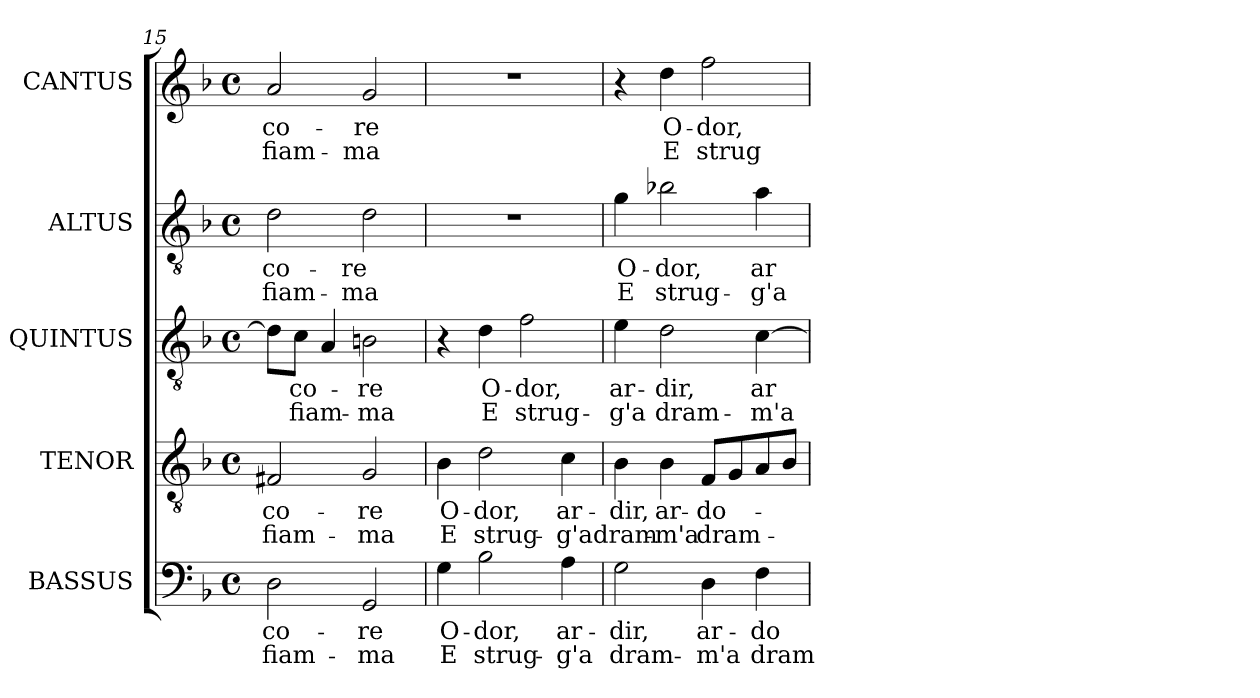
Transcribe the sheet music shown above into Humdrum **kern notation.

**kern	**text	**text	**kern	**text	**text	**kern	**text	**text	**kern	**text	**text	**kern	**text	**text
*part5	*part5	*part5	*part4	*part4	*part4	*part3	*part3	*part3	*part2	*part2	*part2	*part1	*part1	*part1
*staff5	*staff5	*staff5	*staff4	*staff4	*staff4	*staff3	*staff3	*staff3	*staff2	*staff2	*staff2	*staff1	*staff1	*staff1
*I"BASSUS	*	*	*I"TENOR	*	*	*I"QUINTUS	*	*	*I"ALTUS	*	*	*I"CANTUS	*	*
*I'B	*	*	*I'T	*	*	*	*	*	*I'A.	*	*	*I'S	*	*
*clefF4	*	*	*clefGv2	*	*	*clefGv2	*	*	*clefGv2	*	*	*clefG2	*	*
*	*	*	*ITrd7c12	*	*	*ITrd7c12	*	*	*ITrd7c12	*	*	*	*	*
*k[b-]	*	*	*k[b-]	*	*	*k[b-]	*	*	*k[b-]	*	*	*k[b-]	*	*
*F:	*	*	*F:	*	*	*F:	*	*	*F:	*	*	*F:	*	*
*M4/4	*	*	*M4/4	*	*	*M4/4	*	*	*M4/4	*	*	*M4/4	*	*
*met(c)	*	*	*met(c)	*	*	*met(c)	*	*	*met(c)	*	*	*met(c)	*	*
=15	=15	=15	=15	=15	=15	=15	=15	=15	=15	=15	=15	=15	=15	=15
!	!LO:LY:b:color=#000000	!LO:LY:b:color=#000000	!	!	!	!	!	!	!	!	!	!	!	!
!	!	!	!	!LO:LY:b:color=#000000	!LO:LY:b:color=#000000	!	!	!	!	!	!	!	!	!
!	!	!	!	!	!	!	!	!	!	!LO:LY:b:color=#000000	!LO:LY:b:color=#000000	!	!	!
!	!	!	!	!	!	!	!	!	!	!	!	!	!LO:LY:b:color=#000000	!LO:LY:b:color=#000000
2Di\	co-	fiam-	2FF#Xi/	co-	fiam-	8Di\L]	.	.	2Di\	co-	fiam-	2ai/	co-	fiam-
!	!	!	!	!	!	!	!LO:LY:b:color=#000000	!LO:LY:b:color=#000000	!	!	!	!	!	!
.	.	.	.	.	.	8Ci\J	co-	fiam-	.	.	.	.	.	.
.	.	.	.	.	.	4AAi/	.	.	.	.	.	.	.	.
!	!LO:LY:b:color=#000000	!LO:LY:b:color=#000000	!	!	!	!	!	!	!	!	!	!	!	!
!	!	!	!	!LO:LY:b:color=#000000	!LO:LY:b:color=#000000	!	!	!	!	!	!	!	!	!
!	!	!	!	!	!	!	!LO:LY:b:color=#000000	!LO:LY:b:color=#000000	!	!	!	!	!	!
!	!	!	!	!	!	!	!	!	!	!LO:LY:b:color=#000000	!LO:LY:b:color=#000000	!	!	!
!	!	!	!	!	!	!	!	!	!	!	!	!	!LO:LY:b:color=#000000	!LO:LY:b:color=#000000
2GGi/	-re	-ma	2GGi/	-re	-ma	2BBni\	-re	-ma	2Di\	-re	-ma	2gi/	-re	-ma
!!LO:LB:g=z
=16	=16	=16	=16	=16	=16	=16	=16	=16	=16	=16	=16	=16	=16	=16
!	!LO:LY:b:color=#000000	!LO:LY:b:color=#000000	!	!	!	!	!	!	!	!	!	!	!	!
!	!	!	!	!LO:LY:b:color=#000000	!LO:LY:b:color=#000000	!	!	!	!	!	!	!	!	!
4Gi\	O-	E	4BB-i\	O-	E	4r	.	.	1r	.	.	1r	.	.
!	!LO:LY:b:color=#000000	!LO:LY:b:color=#000000	!	!	!	!	!	!	!	!	!	!	!	!
!	!	!	!	!LO:LY:b:color=#000000	!LO:LY:b:color=#000000	!	!	!	!	!	!	!	!	!
!	!	!	!	!	!	!	!LO:LY:b:color=#000000	!LO:LY:b:color=#000000	!	!	!	!	!	!
2B-i\	-dor,	strug-	2Di\	-dor,	strug-	4Di\	O-	E	.	.	.	.	.	.
!	!	!	!	!	!	!	!LO:LY:b:color=#000000	!LO:LY:b:color=#000000	!	!	!	!	!	!
.	.	.	.	.	.	2Fi\	-dor,	strug-	.	.	.	.	.	.
!	!LO:LY:b:color=#000000	!LO:LY:b:color=#000000	!	!	!	!	!	!	!	!	!	!	!	!
!	!	!	!	!LO:LY:b:color=#000000	!LO:LY:b:color=#000000	!	!	!	!	!	!	!	!	!
4Ai\	ar-	-g'a	4Ci\	ar-	-g'a	.	.	.	.	.	.	.	.	.
=17	=17	=17	=17	=17	=17	=17	=17	=17	=17	=17	=17	=17	=17	=17
!	!LO:LY:b:color=#000000	!LO:LY:b:color=#000000	!	!	!	!	!	!	!	!	!	!	!	!
!	!	!	!	!LO:LY:b:color=#000000	!LO:LY:b:color=#000000	!	!	!	!	!	!	!	!	!
!	!	!	!	!	!	!	!LO:LY:b:color=#000000	!LO:LY:b:color=#000000	!	!	!	!	!	!
!	!	!	!	!	!	!	!	!	!	!LO:LY:b:color=#000000	!LO:LY:b:color=#000000	!	!	!
2Gi\	-dir,	dram-	4BB-i\	-dir,	dram-	4Ei\	ar-	-g'a	4Gi\	O-	E	4r	.	.
!	!	!	!	!LO:LY:b:color=#000000	!LO:LY:b:color=#000000	!	!	!	!	!	!	!	!	!
!	!	!	!	!	!	!	!LO:LY:b:color=#000000	!LO:LY:b:color=#000000	!	!	!	!	!	!
!	!	!	!	!	!	!	!	!	!	!LO:LY:b:color=#000000	!LO:LY:b:color=#000000	!	!	!
!	!	!	!	!	!	!	!	!	!	!	!	!	!LO:LY:b:color=#000000	!LO:LY:b:color=#000000
.	.	.	4BB-i\	ar-	-m'a	2Di\	-dir,	dram-	2B-Xi\	-dor,	strug-	4ddi\	O-	E
!	!LO:LY:b:color=#000000	!LO:LY:b:color=#000000	!	!	!	!	!	!	!	!	!	!	!	!
!	!	!	!	!LO:LY:b:color=#000000	!LO:LY:b:color=#000000	!	!	!	!	!	!	!	!	!
!	!	!	!	!	!	!	!	!	!	!	!	!	!LO:LY:b:color=#000000	!LO:LY:b:color=#000000
4Di\	ar-	-m'a	8FFi/L	-do-	dram-	.	.	.	.	.	.	2ffi\	-dor,	strug-
.	.	.	8GGi/	.	.	.	.	.	.	.	.	.	.	.
!	!LO:LY:b:color=#000000	!LO:LY:b:color=#000000	!	!	!	!	!	!	!	!	!	!	!	!
!	!	!	!	!	!	!	!LO:LY:b:color=#000000	!LO:LY:b:color=#000000	!	!	!	!	!	!
!	!	!	!	!	!	!	!	!	!	!LO:LY:b:color=#000000	!LO:LY:b:color=#000000	!	!	!
4Fi\	-do-	dram-	8AAi/	.	.	[>4Ci\	ar-	-m'a	4Ai\	ar-	-g'a	.	.	.
.	.	.	8BB-i/J	.	.	.	.	.	.	.	.	.	.	.
=	=	=	=	=	=	=	=	=	=	=	=	=	=	=
*-	*-	*-	*-	*-	*-	*-	*-	*-	*-	*-	*-	*-	*-	*-
